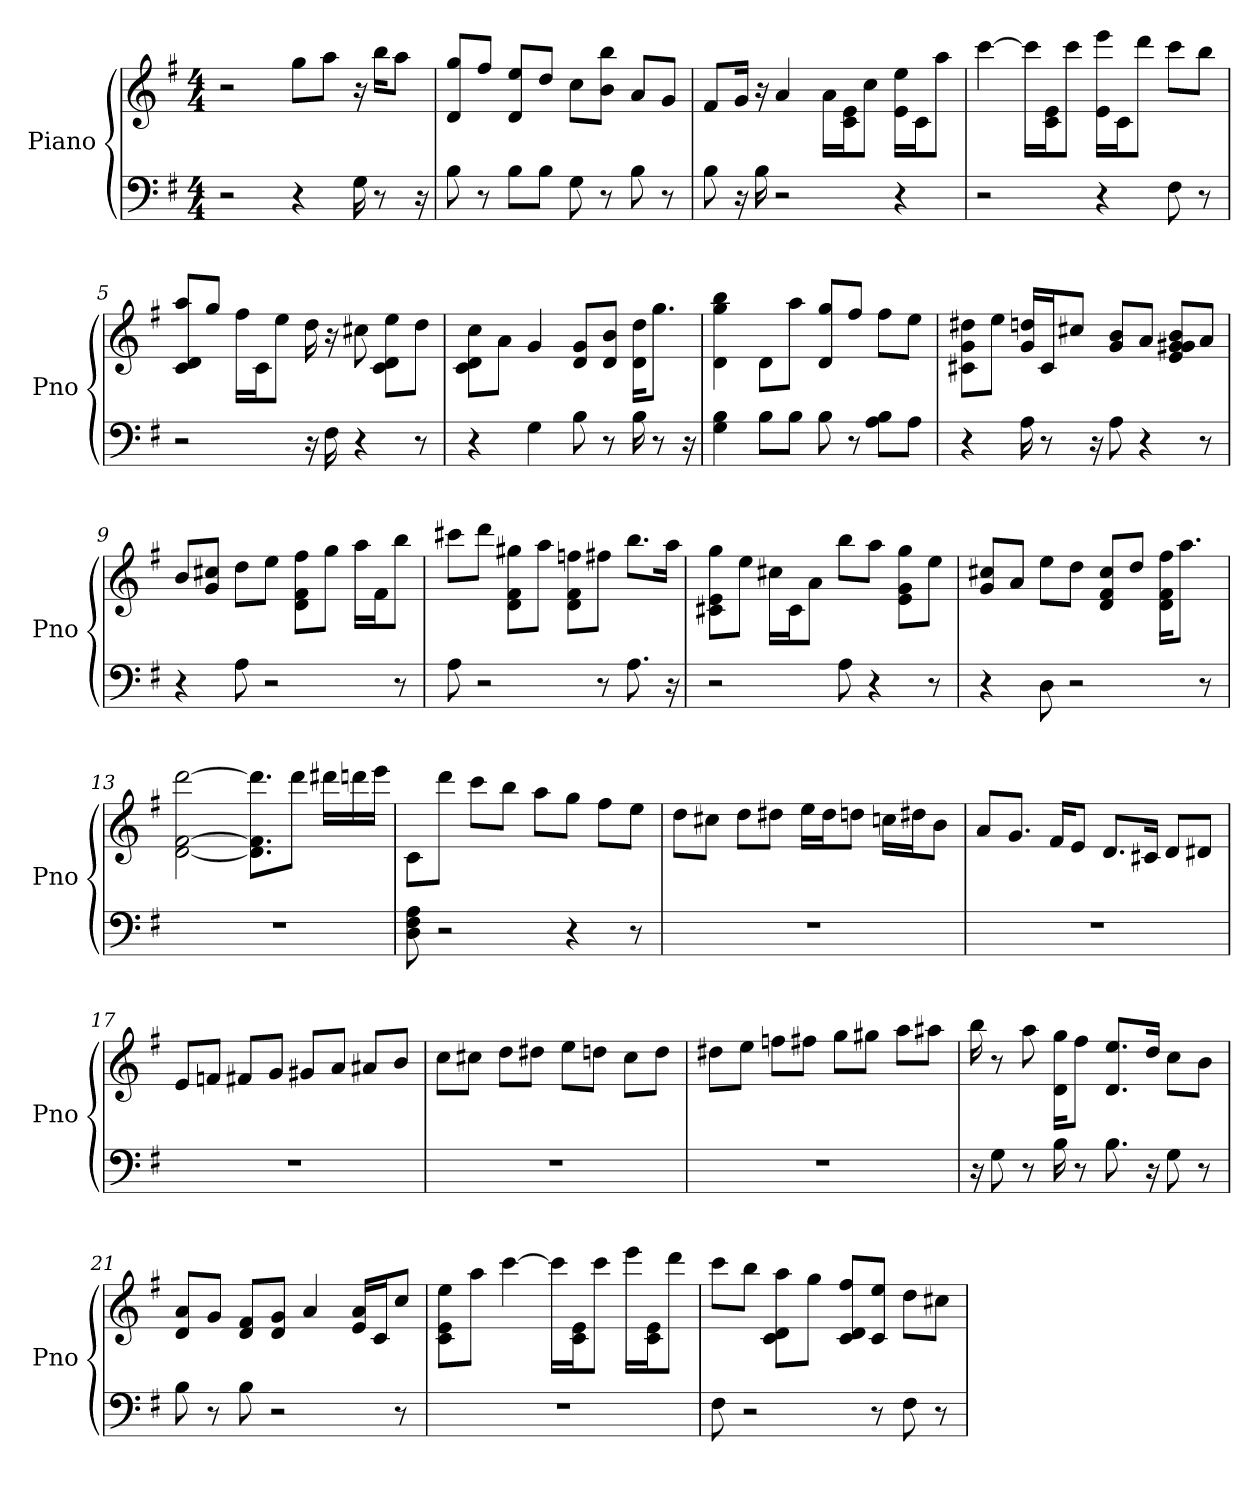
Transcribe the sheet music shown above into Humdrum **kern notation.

**kern	**kern
*part1	*part1
*staff2	*staff1
*I"Piano	*
*I'Pno	*
*clefF4	*clefG2
*k[f#]	*k[f#]
*G:	*G:
*M4/4	*M4/4
*MM200	*MM200
=1	=1
2r	2r
4r	8gg\L
.	8aa\J
16G	16r
8r	16bb\KL
.	8aa\J
16r	.
=2	=2
8B	8d/ 8gg/L
8r	8ff#/J
8B\L	8d/ 8ee/L
8B\J	8dd/J
8G	8cc\L
8r	8bb\ 8b\J
8B	8a/L
8r	8g/J
=3	=3
8B	8f#/L
16r	16g/Jk
16B	16r
2r	4a
.	16a\LL
.	16e\ 16c\J
.	8cc\J
4r	16e\ 16ee\LL
.	16c\J
.	8aa\J
=4	=4
2r	[4ccc
.	16ccc\LL]
.	16e\ 16c\J
.	8ccc\J
4r	16e\ 16eee\LL
.	16c\J
.	8ddd\J
8F#	8ccc\L
8r	8bb\J
=5	=5
2r	8c/ 8d/ 8aa/L
.	8gg/J
.	16ff#\LL
.	16c\J
.	8ee\J
16r	16dd
16F#	16r
4r	8cc#
.	8ee\ 8c\ 8d\L
8r	8dd\J
=6	=6
4r	8cc\ 8c\ 8d\L
.	8a\J
4G	4g
8B	8d/ 8g/L
8r	8d/ 8b/J
16B	16d\ 16dd\KL
8r	8.gg\J
16r	.
=7	=7
4G 4B	4gg 4bb 4d
8B\L	8d\L
8B\J	8aa\J
8B	8d/ 8gg/L
8r	8ff#/J
8A\ 8B\L	8ff#\L
8A\J	8ee\J
=8	=8
4r	8dd#\ 8g\ 8c#\L
.	8ee\J
16A	16g/ 16dd/LL
8r	16c#/J
.	8cc#/J
16r	.
8A	8b/ 8g/L
4r	8a/J
.	8g/ 8b/ 8g#/ 8e/L
8r	8a/J
=9	=9
4r	8b/L
.	8cc#/ 8g/J
8A	8dd\L
2r	8ee\J
.	8d\ 8ff#\ 8f#\L
.	8gg\J
.	16aa\LL
.	16f#\J
8r	8bb\J
=10	=10
8A	8ccc#\L
2r	8ddd\J
.	8gg#\ 8d\ 8f#\L
.	8aa\J
.	8ff\ 8d\ 8f#\L
8r	8ff#\J
8.A	8.bb\L
16r	16aa\Jk
=11	=11
2r	8gg\ 8e\ 8c#\L
.	8ee\J
.	16cc#\LL
.	16c#\J
.	8a\J
8A	8bb\L
4r	8aa\J
.	8g\ 8gg\ 8e\L
8r	8ee\J
=12	=12
4r	8g/ 8cc#/L
.	8a/J
8D	8ee\L
2r	8dd\J
.	8f#/ 8d/ 8cc#/L
.	8dd/J
.	16d\ 16f#\ 16ff#\KL
.	8.aa\J
8r	.
=13	=13
1r	[2f# [2ddd [2d
.	8.f#]\ 8.ddd]\ 8.d]\L
.	8ddd\J
.	16ddd#\LL
.	16ddd\
.	16eee\JJ
=14	=14
8D 8F# 8A	8c\L
2r	8ddd\J
.	8ccc\L
.	8bb\J
.	8aa\L
4r	8gg\J
.	8ff#\L
8r	8ee\J
=15	=15
1r	8dd\L
.	8cc#\J
.	8dd\L
.	8dd#\J
.	16ee\LL
.	16dd#\J
.	8dd\J
.	16cc\LL
.	16dd#\J
.	8b\J
=16	=16
1r	8a/L
.	8.g/J
.	16f#/KL
.	8e/J
.	8.d/L
.	16c#/Jk
.	8d/L
.	8d#/J
=17	=17
1r	8e/L
.	8f/J
.	8f#/L
.	8g/J
.	8g#/L
.	8a/J
.	8a#/L
.	8b/J
=18	=18
1r	8cc\L
.	8cc#\J
.	8dd\L
.	8dd#\J
.	8ee\L
.	8dd\J
.	8cc#\L
.	8dd\J
=19	=19
1r	8dd#\L
.	8ee\J
.	8ff\L
.	8ff#\J
.	8gg\L
.	8gg#\J
.	8aa\L
.	8aa#\J
=20	=20
16r	16bb
8G	8r
8r	8aa
16B	16gg\ 16d\KL
8r	8ff#\J
8.B	8.d/ 8.ee/L
16r	16dd/Jk
8G	8cc\L
8r	8b\J
=21	=21
8B	8a/ 8d/L
8r	8g/J
8B	8f#/ 8d/L
2r	8g/ 8d/J
.	4a
.	16e/ 16a/LL
.	16c/J
8r	8cc/J
=22	=22
1r	8e\ 8ee\ 8c\L
.	8aa\J
.	[4ccc
.	16ccc\LL]
.	16e\ 16c\J
.	8ccc\J
.	16eee\LL
.	16c\ 16e\J
.	8ddd\J
=23	=23
8F#	8ccc\L
2r	8bb\J
.	8aa\ 8c\ 8d\L
.	8gg\J
.	8ff#/ 8c/ 8d/L
8r	8ee/ 8c/J
8F#	8dd\L
8r	8cc#\J
=	=
*-	*-
